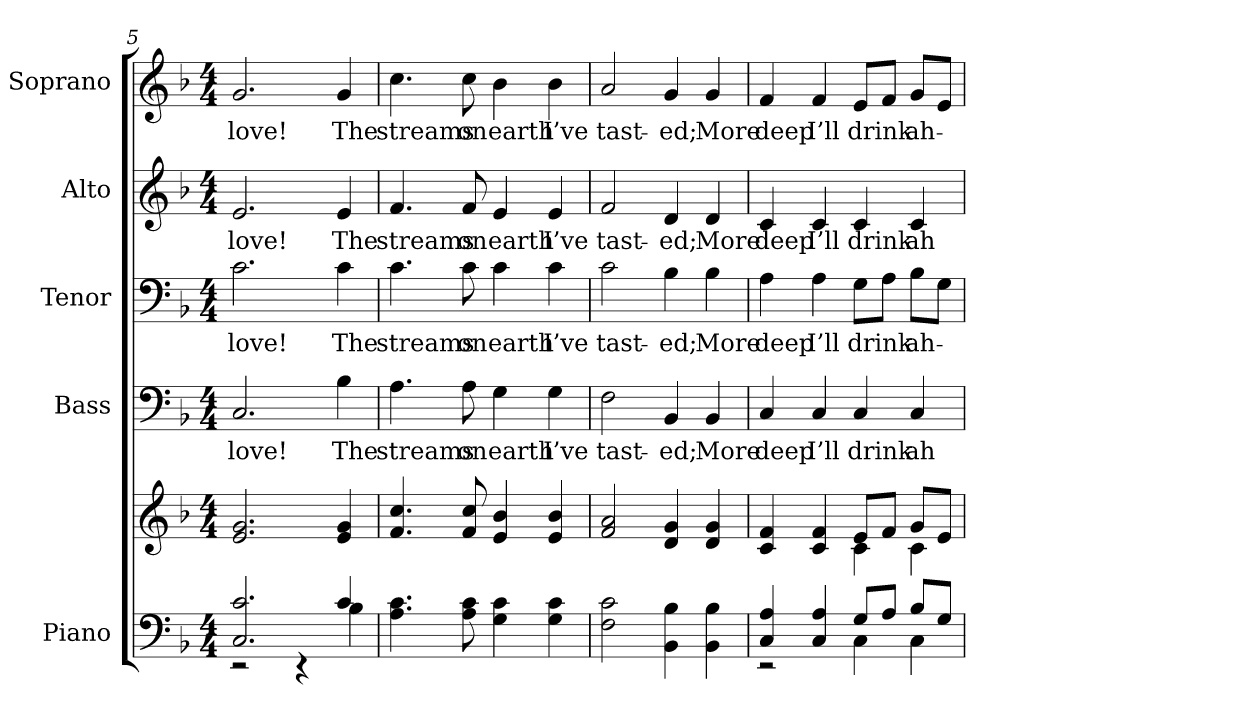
**kern	**kern	**kern	**text	**kern	**text	**kern	**text	**kern	**text
*part5	*part5	*part4	*part4	*part3	*part3	*part2	*part2	*part1	*part1
*staff6	*staff5	*staff4	*staff4	*staff3	*staff3	*staff2	*staff2	*staff1	*staff1
*I"Piano	*	*I"Bass	*	*I"Tenor	*	*I"Alto	*	*I"Soprano	*
*I'Pno.	*	*I'B.	*	*I'T.	*	*I'A.	*	*I'S.	*
*clefF4	*clefG2	*clefF4	*	*clefF4	*	*clefG2	*	*clefG2	*
*k[b-]	*k[b-]	*k[b-]	*	*k[b-]	*	*k[b-]	*	*k[b-]	*
*F:	*F:	*F:	*	*F:	*	*F:	*	*F:	*
*M4/4	*M4/4	*M4/4	*	*M4/4	*	*M4/4	*	*M4/4	*
=5	=5	=5	=5	=5	=5	=5	=5	=5	=5
*^	*	*	*	*	*	*	*	*	*
!	!	!	!	!LO:LY:b:color=#000000	!	!	!	!	!	!
!	!	!	!	!	!	!LO:LY:b:color=#000000	!	!	!	!
!	!	!	!	!	!	!	!	!LO:LY:b:color=#000000	!	!
!	!	!	!	!	!	!	!	!	!	!LO:LY:b:color=#000000
2.Ci/ 2.ci	2r	2.ei/ 2.gi	2.Ci/	love!	2.ci\	love!	2.ei/	love!	2.gi/	love!
.	4r	.	.	.	.	.	.	.	.	.
!	!	!	!	!LO:LY:b:color=#000000	!	!	!	!	!	!
!	!	!	!	!	!	!LO:LY:b:color=#000000	!	!	!	!
!	!	!	!	!	!	!	!	!LO:LY:b:color=#000000	!	!
!	!	!	!	!	!	!	!	!	!	!LO:LY:b:color=#000000
4ci/	4B-i\	4ei/ 4gi	4B-i\	The	4ci\	The	4ei/	The	4gi/	The
*v	*v	*	*	*	*	*	*	*	*	*
!!LO:PB:g=z
=6	=6	=6	=6	=6	=6	=6	=6	=6	=6
*^	*	*	*	*	*	*	*	*	*
!	!	!	!	!LO:LY:b:color=#000000	!	!	!	!	!	!
*v	*v	*	*	*	*	*	*	*	*	*
*^	*	*	*	*	*	*	*	*	*
!	!	!	!	!	!	!LO:LY:b:color=#000000	!	!	!	!
*v	*v	*	*	*	*	*	*	*	*	*
*^	*	*	*	*	*	*	*	*	*
!	!	!	!	!	!	!	!	!LO:LY:b:color=#000000	!	!
*v	*v	*	*	*	*	*	*	*	*	*
*^	*	*	*	*	*	*	*	*	*
!	!	!	!	!	!	!	!	!	!	!LO:LY:b:color=#000000
*v	*v	*	*	*	*	*	*	*	*	*
4.Ai\ 4.ci	4.fi/ 4.cci	4.Ai\	streams	4.ci\	streams	4.fi/	streams	4.cci\	streams
!	!	!	!LO:LY:b:color=#000000	!	!	!	!	!	!
!	!	!	!	!	!LO:LY:b:color=#000000	!	!	!	!
!	!	!	!	!	!	!	!LO:LY:b:color=#000000	!	!
!	!	!	!	!	!	!	!	!	!LO:LY:b:color=#000000
8Ai\ 8ci	8fi/ 8cci	8Ai\	on	8ci\	on	8fi/	on	8cci\	on
!	!	!	!LO:LY:b:color=#000000	!	!	!	!	!	!
!	!	!	!	!	!LO:LY:b:color=#000000	!	!	!	!
!	!	!	!	!	!	!	!LO:LY:b:color=#000000	!	!
!	!	!	!	!	!	!	!	!	!LO:LY:b:color=#000000
4Gi\ 4ci	4ei/ 4b-i	4Gi\	earth	4ci\	earth	4ei/	earth	4b-i\	earth
!	!	!	!LO:LY:b:color=#000000	!	!	!	!	!	!
!	!	!	!	!	!LO:LY:b:color=#000000	!	!	!	!
!	!	!	!	!	!	!	!LO:LY:b:color=#000000	!	!
!	!	!	!	!	!	!	!	!	!LO:LY:b:color=#000000
4Gi\ 4ci	4ei/ 4b-i	4Gi\	I’ve	4ci\	I’ve	4ei/	I’ve	4b-i\	I’ve
=7	=7	=7	=7	=7	=7	=7	=7	=7	=7
!	!	!	!LO:LY:b:color=#000000	!	!	!	!	!	!
!	!	!	!	!	!LO:LY:b:color=#000000	!	!	!	!
!	!	!	!	!	!	!	!LO:LY:b:color=#000000	!	!
!	!	!	!	!	!	!	!	!	!LO:LY:b:color=#000000
2Fi\ 2ci	2fi/ 2ai	2Fi\	tast-	2ci\	tast-	2fi/	tast-	2ai/	tast-
!	!	!	!LO:LY:b:color=#000000	!	!	!	!	!	!
!	!	!	!	!	!LO:LY:b:color=#000000	!	!	!	!
!	!	!	!	!	!	!	!LO:LY:b:color=#000000	!	!
!	!	!	!	!	!	!	!	!	!LO:LY:b:color=#000000
4BB-i\ 4B-i	4di/ 4gi	4BB-i/	-ed;	4B-i\	-ed;	4di/	-ed;	4gi/	-ed;
!	!	!	!LO:LY:b:color=#000000	!	!	!	!	!	!
!	!	!	!	!	!LO:LY:b:color=#000000	!	!	!	!
!	!	!	!	!	!	!	!LO:LY:b:color=#000000	!	!
!	!	!	!	!	!	!	!	!	!LO:LY:b:color=#000000
4BB-i\ 4B-i	4di/ 4gi	4BB-i/	More	4B-i\	More	4di/	More	4gi/	More
!!LO:PB:g=z
=8	=8	=8	=8	=8	=8	=8	=8	=8	=8
*^	*^	*	*	*	*	*	*	*	*
!	!	!	!	!	!LO:LY:b:color=#000000	!	!	!	!	!	!
!	!	!	!	!	!	!	!LO:LY:b:color=#000000	!	!	!	!
!	!	!	!	!	!	!	!	!	!LO:LY:b:color=#000000	!	!
!	!	!	!	!	!	!	!	!	!	!	!LO:LY:b:color=#000000
4Ci/ 4Ai	2r	4ci/ 4fi	2ryy	4Ci/	deep	4Ai\	deep	4ci/	deep	4fi/	deep
!	!	!	!	!	!LO:LY:b:color=#000000	!	!	!	!	!	!
!	!	!	!	!	!	!	!LO:LY:b:color=#000000	!	!	!	!
!	!	!	!	!	!	!	!	!	!LO:LY:b:color=#000000	!	!
!	!	!	!	!	!	!	!	!	!	!	!LO:LY:b:color=#000000
4Ci/ 4Ai	.	4ci/ 4fi	.	4Ci/	I’ll	4Ai\	I’ll	4ci/	I’ll	4fi/	I’ll
!	!	!	!	!	!LO:LY:b:color=#000000	!	!	!	!	!	!
!	!	!	!	!	!	!	!LO:LY:b:color=#000000	!	!	!	!
!	!	!	!	!	!	!	!	!	!LO:LY:b:color=#000000	!	!
!	!	!	!	!	!	!	!	!	!	!	!LO:LY:b:color=#000000
8Gi/L	4Ci\	8ei/L	4ci\	4Ci/	drink	8Gi\L	drink	4ci/	drink	8ei/L	drink
8Ai/J	.	8fi/J	.	.	.	8Ai\J	.	.	.	8fi/J	.
!	!	!	!	!	!LO:LY:b:color=#000000	!	!	!	!	!	!
!	!	!	!	!	!	!	!LO:LY:b:color=#000000	!	!	!	!
!	!	!	!	!	!	!	!	!	!LO:LY:b:color=#000000	!	!
!	!	!	!	!	!	!	!	!	!	!	!LO:LY:b:color=#000000
8B-i/L	4Ci\	8gi/L	4ci\	4Ci/	ah-	8B-i\L	ah-	4ci/	ah-	8gi/L	ah-
8Gi/J	.	8ei/J	.	.	.	8Gi\J	.	.	.	8ei/J	.
*v	*v	*	*	*	*	*	*	*	*	*	*
*	*v	*v	*	*	*	*	*	*	*	*
=	=	=	=	=	=	=	=	=	=
*-	*-	*-	*-	*-	*-	*-	*-	*-	*-
